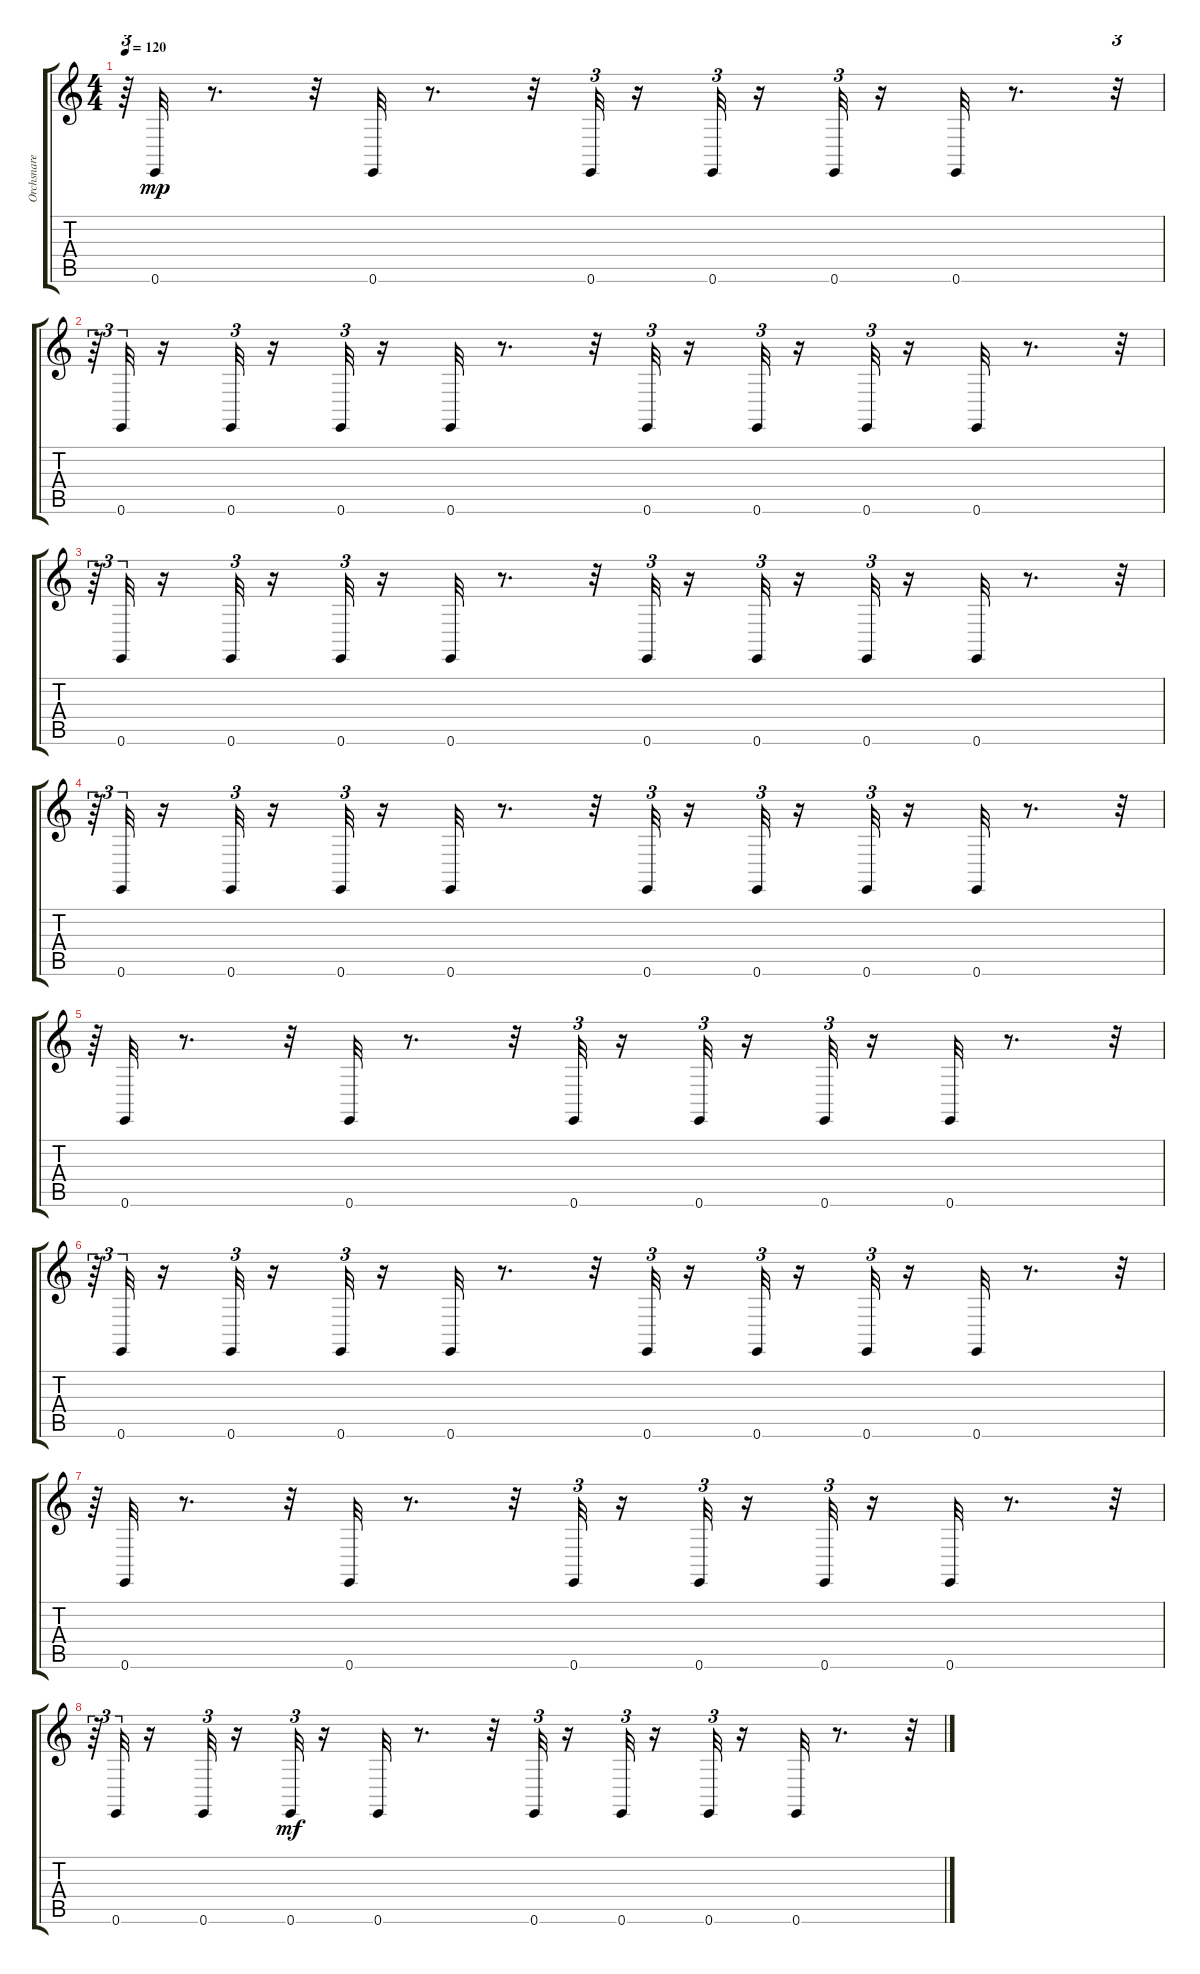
\track ("Orchsnare" "Orchsnare") {instrument stringensemble1}
\staff {score tabs}
\tuning (E4 B3 G3 D3 A2 E2) {hide}
\ts (4 4)
\tempo 120
\clef g2
\ks c
r.64{tu (3 2) dy mp} 0.6.32 r.8{d} r.32 0.6.32 r.8{d} r.32 0.6.32{tu (3 2)} r.16 0.6.32{tu (3 2)} r.16 0.6.32{tu (3 2)} r.16 0.6.32 r.8{d} r.32{tu (3 2)} |
r.64{tu (3 2)} 0.6.32{tu (3 2)} r.16 0.6.32{tu (3 2)} r.16 0.6.32{tu (3 2)} r.16 0.6.32 r.8{d} r.32 0.6.32{tu (3 2)} r.16 0.6.32{tu (3 2)} r.16 0.6.32{tu (3 2)} r.16 0.6.32 r.8{d} r.32{tu (3 2)} |
r.64{tu (3 2)} 0.6.32{tu (3 2)} r.16 0.6.32{tu (3 2)} r.16 0.6.32{tu (3 2)} r.16 0.6.32 r.8{d} r.32 0.6.32{tu (3 2)} r.16 0.6.32{tu (3 2)} r.16 0.6.32{tu (3 2)} r.16 0.6.32 r.8{d} r.32{tu (3 2)} |
r.64{tu (3 2)} 0.6.32{tu (3 2)} r.16 0.6.32{tu (3 2)} r.16 0.6.32{tu (3 2)} r.16 0.6.32 r.8{d} r.32 0.6.32{tu (3 2)} r.16 0.6.32{tu (3 2)} r.16 0.6.32{tu (3 2)} r.16 0.6.32 r.8{d} r.32{tu (3 2)} |
r.64{tu (3 2)} 0.6.32 r.8{d} r.32 0.6.32 r.8{d} r.32 0.6.32{tu (3 2)} r.16 0.6.32{tu (3 2)} r.16 0.6.32{tu (3 2)} r.16 0.6.32 r.8{d} r.32{tu (3 2)} |
r.64{tu (3 2)} 0.6.32{tu (3 2)} r.16 0.6.32{tu (3 2)} r.16 0.6.32{tu (3 2)} r.16 0.6.32 r.8{d} r.32 0.6.32{tu (3 2)} r.16 0.6.32{tu (3 2)} r.16 0.6.32{tu (3 2)} r.16 0.6.32 r.8{d} r.32{tu (3 2)} |
r.64{tu (3 2)} 0.6.32 r.8{d} r.32 0.6.32 r.8{d} r.32 0.6.32{tu (3 2)} r.16 0.6.32{tu (3 2)} r.16 0.6.32{tu (3 2)} r.16 0.6.32 r.8{d} r.32{tu (3 2)} |
r.64{tu (3 2)} 0.6.32{tu (3 2)} r.16 0.6.32{tu (3 2)} r.16 0.6.32{tu (3 2) dy mf} r.16 0.6.32 r.8{d} r.32 0.6.32{tu (3 2)} r.16 0.6.32{tu (3 2)} r.16 0.6.32{tu (3 2)} r.16 0.6.32 r.8{d} r.32{tu (3 2)}
